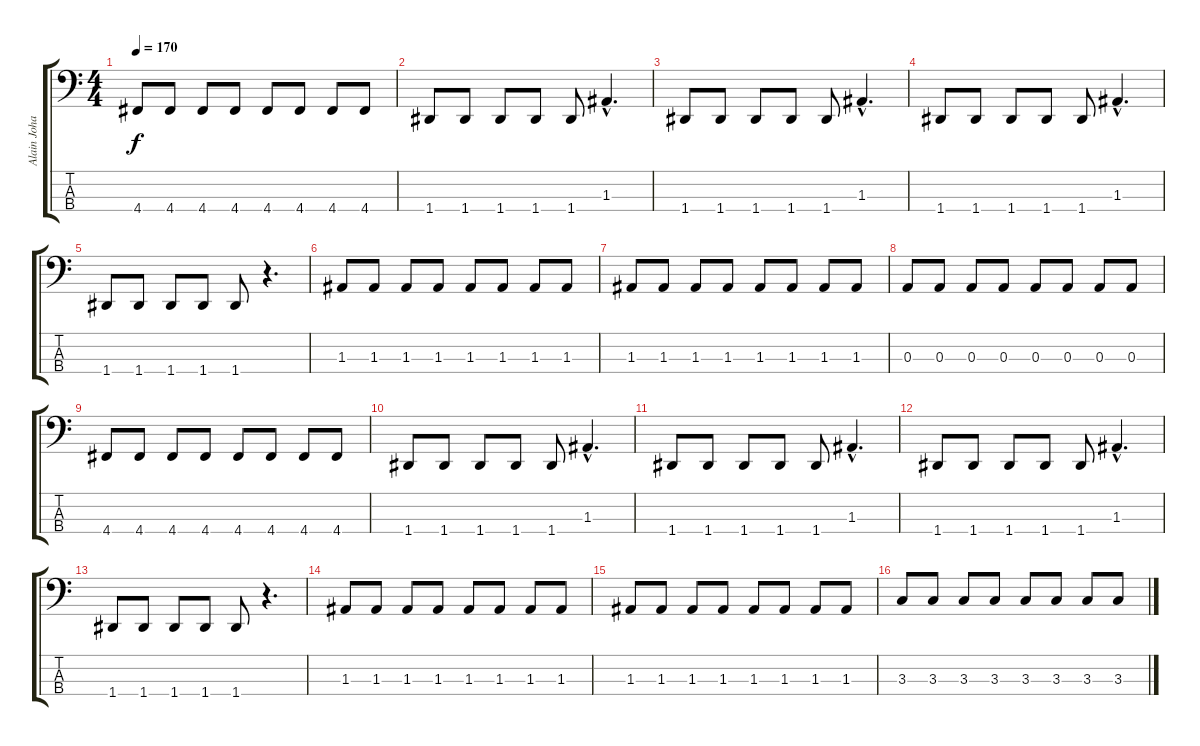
\track ("Alain Johannes - bass" "Alain Joha") {instrument electricbasspick}
\staff {score tabs}
\tuning (G2 D2 A1 D1) {hide}
\ts (4 4)
\tempo 170
\clef f4
\ks c
4.4.8{dy f} 4.4.8 4.4.8 4.4.8 4.4.8 4.4.8 4.4.8 4.4.8 |
1.4.8 1.4.8 1.4.8 1.4.8 1.4.8 1.3{hac}.4{d} |
1.4.8 1.4.8 1.4.8 1.4.8 1.4.8 1.3{hac}.4{d} |
1.4.8 1.4.8 1.4.8 1.4.8 1.4.8 1.3{hac}.4{d} |
1.4.8 1.4.8 1.4.8 1.4.8 1.4.8 r.4{d} |
\section ("" "")
1.3.8 1.3.8 1.3.8 1.3.8 1.3.8 1.3.8 1.3.8 1.3.8 |
1.3.8 1.3.8 1.3.8 1.3.8 1.3.8 1.3.8 1.3.8 1.3.8 |
0.3.8 0.3.8 0.3.8 0.3.8 0.3.8 0.3.8 0.3.8 0.3.8 |
4.4.8 4.4.8 4.4.8 4.4.8 4.4.8 4.4.8 4.4.8 4.4.8 |
1.4.8 1.4.8 1.4.8 1.4.8 1.4.8 1.3{hac}.4{d} |
1.4.8 1.4.8 1.4.8 1.4.8 1.4.8 1.3{hac}.4{d} |
1.4.8 1.4.8 1.4.8 1.4.8 1.4.8 1.3{hac}.4{d} |
1.4.8 1.4.8 1.4.8 1.4.8 1.4.8 r.4{d} |
\section ("" "")
1.3.8 1.3.8 1.3.8 1.3.8 1.3.8 1.3.8 1.3.8 1.3.8 |
1.3.8 1.3.8 1.3.8 1.3.8 1.3.8 1.3.8 1.3.8 1.3.8 |
3.3.8 3.3.8 3.3.8 3.3.8 3.3.8 3.3.8 3.3.8 3.3.8
